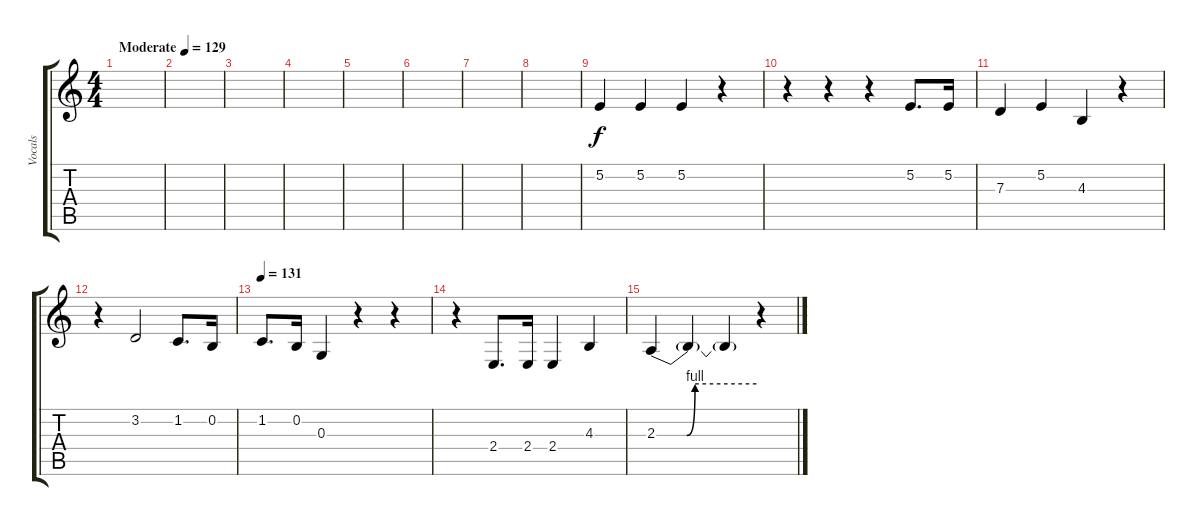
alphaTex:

\track ("Vocals" "Vocals") {instrument viola}
\staff {score tabs}
\tuning (E4 B3 G3 D3 A2 E2) {hide}
\ts (4 4)
\tempo (129 "Moderate")
\clef g2
\ks c
|
|
|
|
|
|
|
|
5.2.4 5.2.4 5.2.4 r.4 |
r.4 r.4 r.4 5.2.8{d} 5.2.16 |
7.3.4 5.2.4 4.3.4 r.4 |
r.4 3.2.2 1.2.8{d} 0.2.16 |
\tempo 131
1.2.8{d} 0.2.16 0.3.4 r.4 r.4 |
r.4 2.4.8{d} 2.4.16 2.4.4 4.3.4 |
2.3{be (custom 0 0 18 0 23 4 60 4)}.4 2.3{t}.4 2.3{t}.4 r.4
